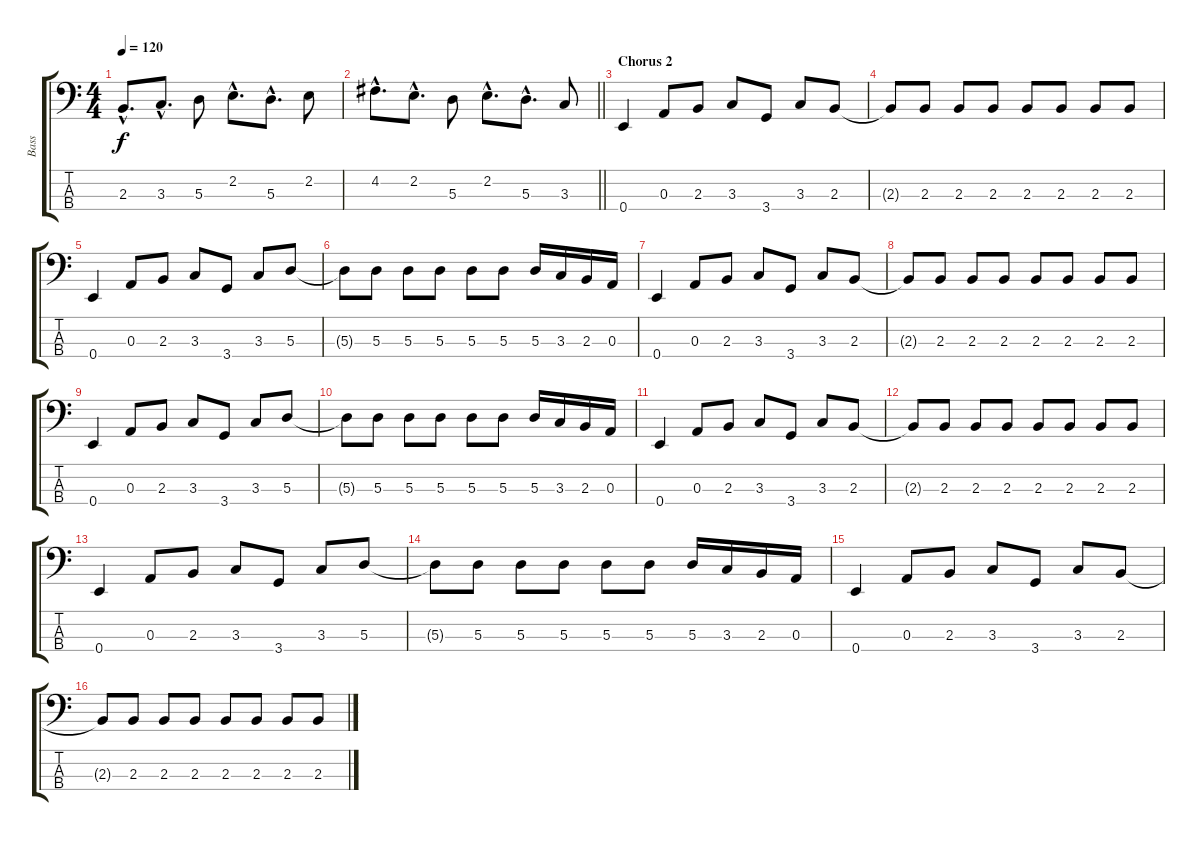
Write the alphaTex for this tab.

\track ("Bass" "Bass") {instrument electricbassfinger}
\staff {score tabs}
\tuning (G2 D2 A1 E1) {hide}
\ts (4 4)
\tempo 120
\clef f4
\ks c
2.3{hac}.8{d dy f} 3.3{hac}.8{d} 5.3.8 2.2{hac}.8{d} 5.3{hac}.8{d} 2.2.8 |
\barLineRight lightlight
4.2{hac}.8{d} 2.2{hac}.8{d} 5.3.8 2.2{hac}.8{d} 5.3{hac}.8{d} 3.3.8 |
\section ("" "Chorus 2")
0.4.4 0.3.8 2.3.8 3.3.8 3.4.8 3.3.8 2.3.8 |
2.3{t}.8 2.3.8 2.3.8 2.3.8 2.3.8 2.3.8 2.3.8 2.3.8 |
0.4.4 0.3.8 2.3.8 3.3.8 3.4.8 3.3.8 5.3.8 |
5.3{t}.8 5.3.8 5.3.8 5.3.8 5.3.8 5.3.8 5.3.16 3.3.16 2.3.16 0.3.16 |
0.4.4 0.3.8 2.3.8 3.3.8 3.4.8 3.3.8 2.3.8 |
2.3{t}.8 2.3.8 2.3.8 2.3.8 2.3.8 2.3.8 2.3.8 2.3.8 |
0.4.4 0.3.8 2.3.8 3.3.8 3.4.8 3.3.8 5.3.8 |
5.3{t}.8 5.3.8 5.3.8 5.3.8 5.3.8 5.3.8 5.3.16 3.3.16 2.3.16 0.3.16 |
0.4.4 0.3.8 2.3.8 3.3.8 3.4.8 3.3.8 2.3.8 |
2.3{t}.8 2.3.8 2.3.8 2.3.8 2.3.8 2.3.8 2.3.8 2.3.8 |
0.4.4 0.3.8 2.3.8 3.3.8 3.4.8 3.3.8 5.3.8 |
5.3{t}.8 5.3.8 5.3.8 5.3.8 5.3.8 5.3.8 5.3.16 3.3.16 2.3.16 0.3.16 |
0.4.4 0.3.8 2.3.8 3.3.8 3.4.8 3.3.8 2.3.8 |
2.3{t}.8 2.3.8 2.3.8 2.3.8 2.3.8 2.3.8 2.3.8 2.3.8
